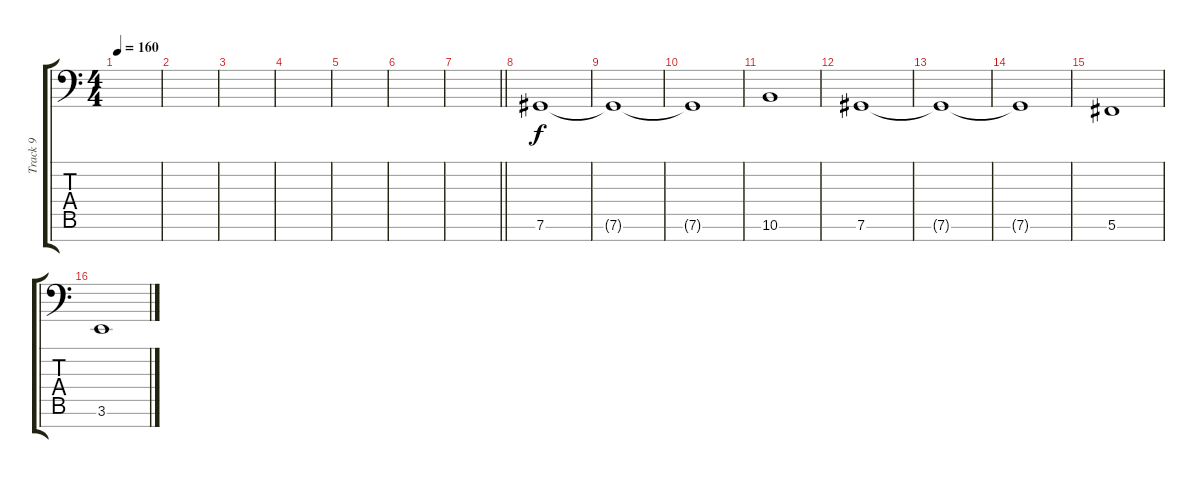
\track ("Track 9" "Track 9") {instrument pad2warm}
\staff {score tabs}
\tuning (Db4 Ab3 E3 B2 Gb2 Db2 Ab1) {hide}
\ts (4 4)
\tempo 160
\clef f4
\ks c
|
|
|
|
|
|
\barLineRight lightlight
|
7.6.1 |
7.6{t}.1 |
7.6{t}.1 |
10.6.1 |
7.6.1 |
7.6{t}.1 |
7.6{t}.1 |
5.6.1 |
3.6.1
